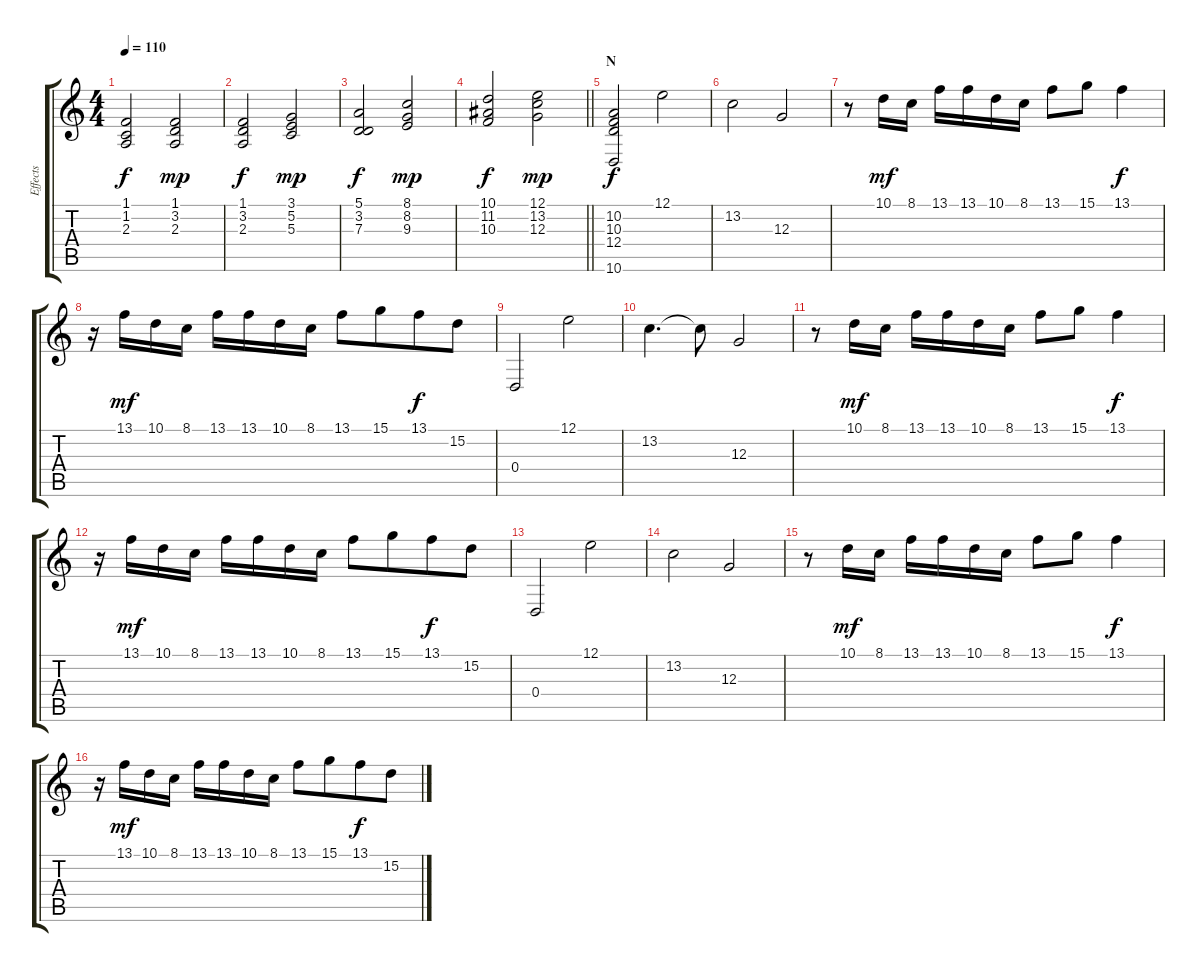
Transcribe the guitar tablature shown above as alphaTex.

\track ("Effects" "Effects") {instrument fx1rain}
\staff {score tabs}
\tuning (E4 B3 G3 D3 A2 E2) {hide}
\ts (4 4)
\tempo 110
\clef g2
\ks c
(1.1 1.2 2.3).2{dy f} (1.1 3.2 2.3).2{dy mp} |
(1.1 3.2 2.3).2{dy f} (3.1 5.2 5.3).2{dy mp} |
(5.1 3.2 7.3).2{dy f} (8.1 8.2 9.3).2{dy mp} |
\barLineRight lightlight
(10.1 11.2 10.3).2{dy f} (12.1 13.2 12.3).2{dy mp} |
\section ("" "N")
(10.2 10.3 12.4 10.6).2{dy f} 12.1.2 |
13.2.2 12.3.2 |
r.8{instrument kalimba} 10.1.16{dy mf} 8.1.16 13.1.16 13.1.16 10.1.16 8.1.16 13.1.8 15.1.8 13.1.4{dy f} |
r.16 13.1.16{dy mf} 10.1.16 8.1.16 13.1.16 13.1.16 10.1.16 8.1.16 13.1.8 15.1.8{beam merge} 13.1.8{dy f} 15.2.8 |
0.4.2{instrument fx1rain} 12.1.2 |
13.2.4{d} 13.2{t}.8 12.3.2 |
r.8{instrument kalimba} 10.1.16{dy mf} 8.1.16 13.1.16 13.1.16 10.1.16 8.1.16 13.1.8 15.1.8 13.1.4{dy f} |
r.16 13.1.16{dy mf} 10.1.16 8.1.16 13.1.16 13.1.16 10.1.16 8.1.16 13.1.8 15.1.8{beam merge} 13.1.8{dy f} 15.2.8 |
0.4.2{instrument fx1rain} 12.1.2 |
13.2.2 12.3.2 |
r.8{instrument kalimba} 10.1.16{dy mf} 8.1.16 13.1.16 13.1.16 10.1.16 8.1.16 13.1.8 15.1.8 13.1.4{dy f} |
r.16 13.1.16{dy mf} 10.1.16 8.1.16 13.1.16 13.1.16 10.1.16 8.1.16 13.1.8 15.1.8{beam merge} 13.1.8{dy f} 15.2.8
